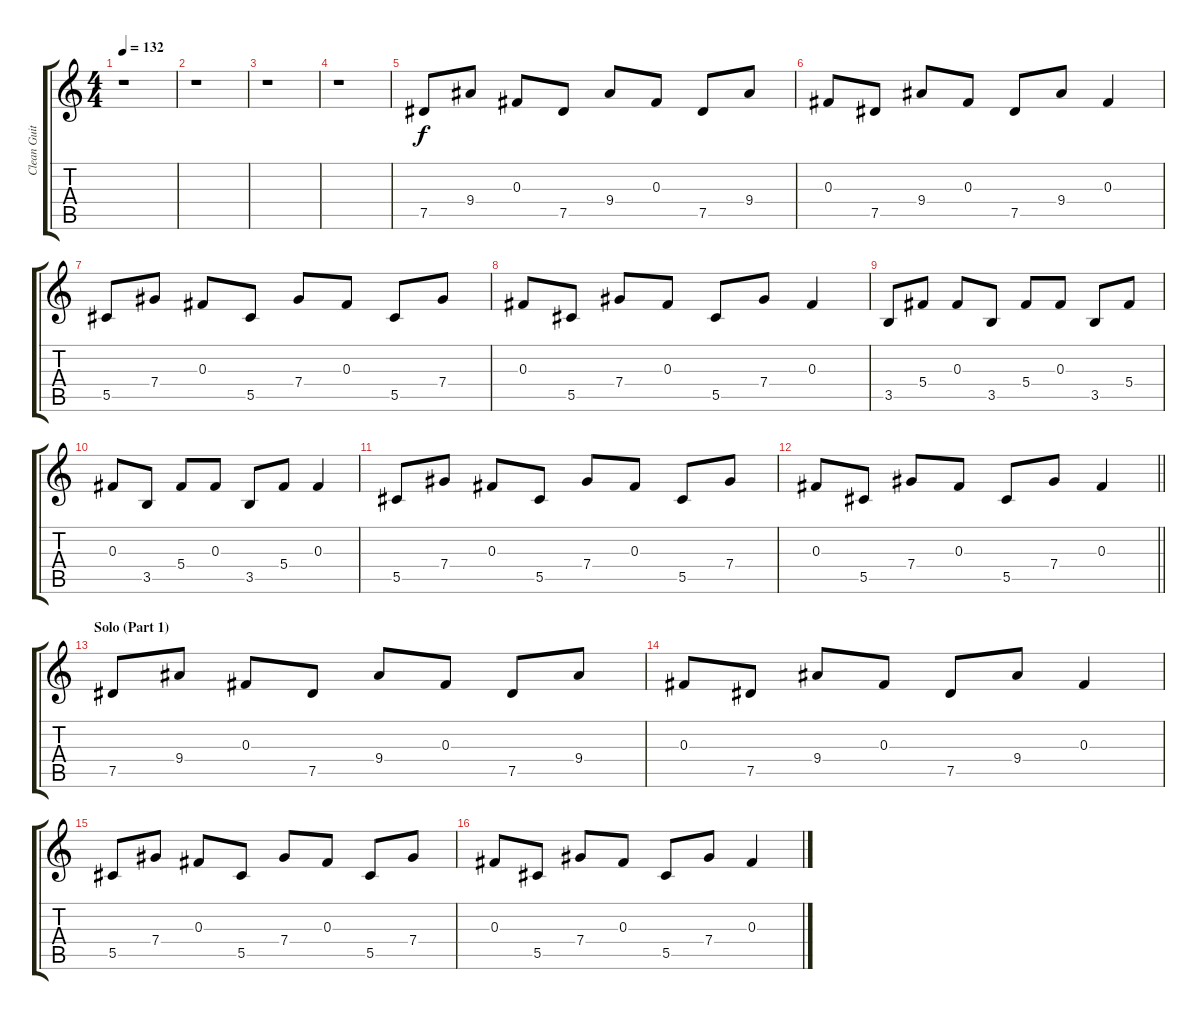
\track ("Clean Guitar" "Clean Guit") {instrument electricguitarclean}
\staff {score tabs}
\tuning (Eb4 Bb3 Gb3 Db3 Ab2 Eb2) {hide}
\ts (4 4)
\tempo 132
\clef g2
\ks c
r.1{dy f} |
r.1 |
r.1 |
r.1 |
7.5.8 9.4.8 0.3.8 7.5.8 9.4.8 0.3.8 7.5.8 9.4.8 |
0.3.8 7.5.8 9.4.8 0.3.8 7.5.8 9.4.8 0.3.4 |
5.5.8 7.4.8 0.3.8 5.5.8 7.4.8 0.3.8 5.5.8 7.4.8 |
0.3.8 5.5.8 7.4.8 0.3.8 5.5.8 7.4.8 0.3.4 |
3.5.8 5.4.8 0.3.8 3.5.8 5.4.8 0.3.8 3.5.8 5.4.8 |
0.3.8 3.5.8 5.4.8 0.3.8 3.5.8 5.4.8 0.3.4 |
5.5.8 7.4.8 0.3.8 5.5.8 7.4.8 0.3.8 5.5.8 7.4.8 |
\barLineRight lightlight
0.3.8 5.5.8 7.4.8 0.3.8 5.5.8 7.4.8 0.3.4 |
\section ("" "Solo (Part 1)")
7.5.8 9.4.8 0.3.8 7.5.8 9.4.8 0.3.8 7.5.8 9.4.8 |
0.3.8 7.5.8 9.4.8 0.3.8 7.5.8 9.4.8 0.3.4 |
5.5.8 7.4.8 0.3.8 5.5.8 7.4.8 0.3.8 5.5.8 7.4.8 |
0.3.8 5.5.8 7.4.8 0.3.8 5.5.8 7.4.8 0.3.4
